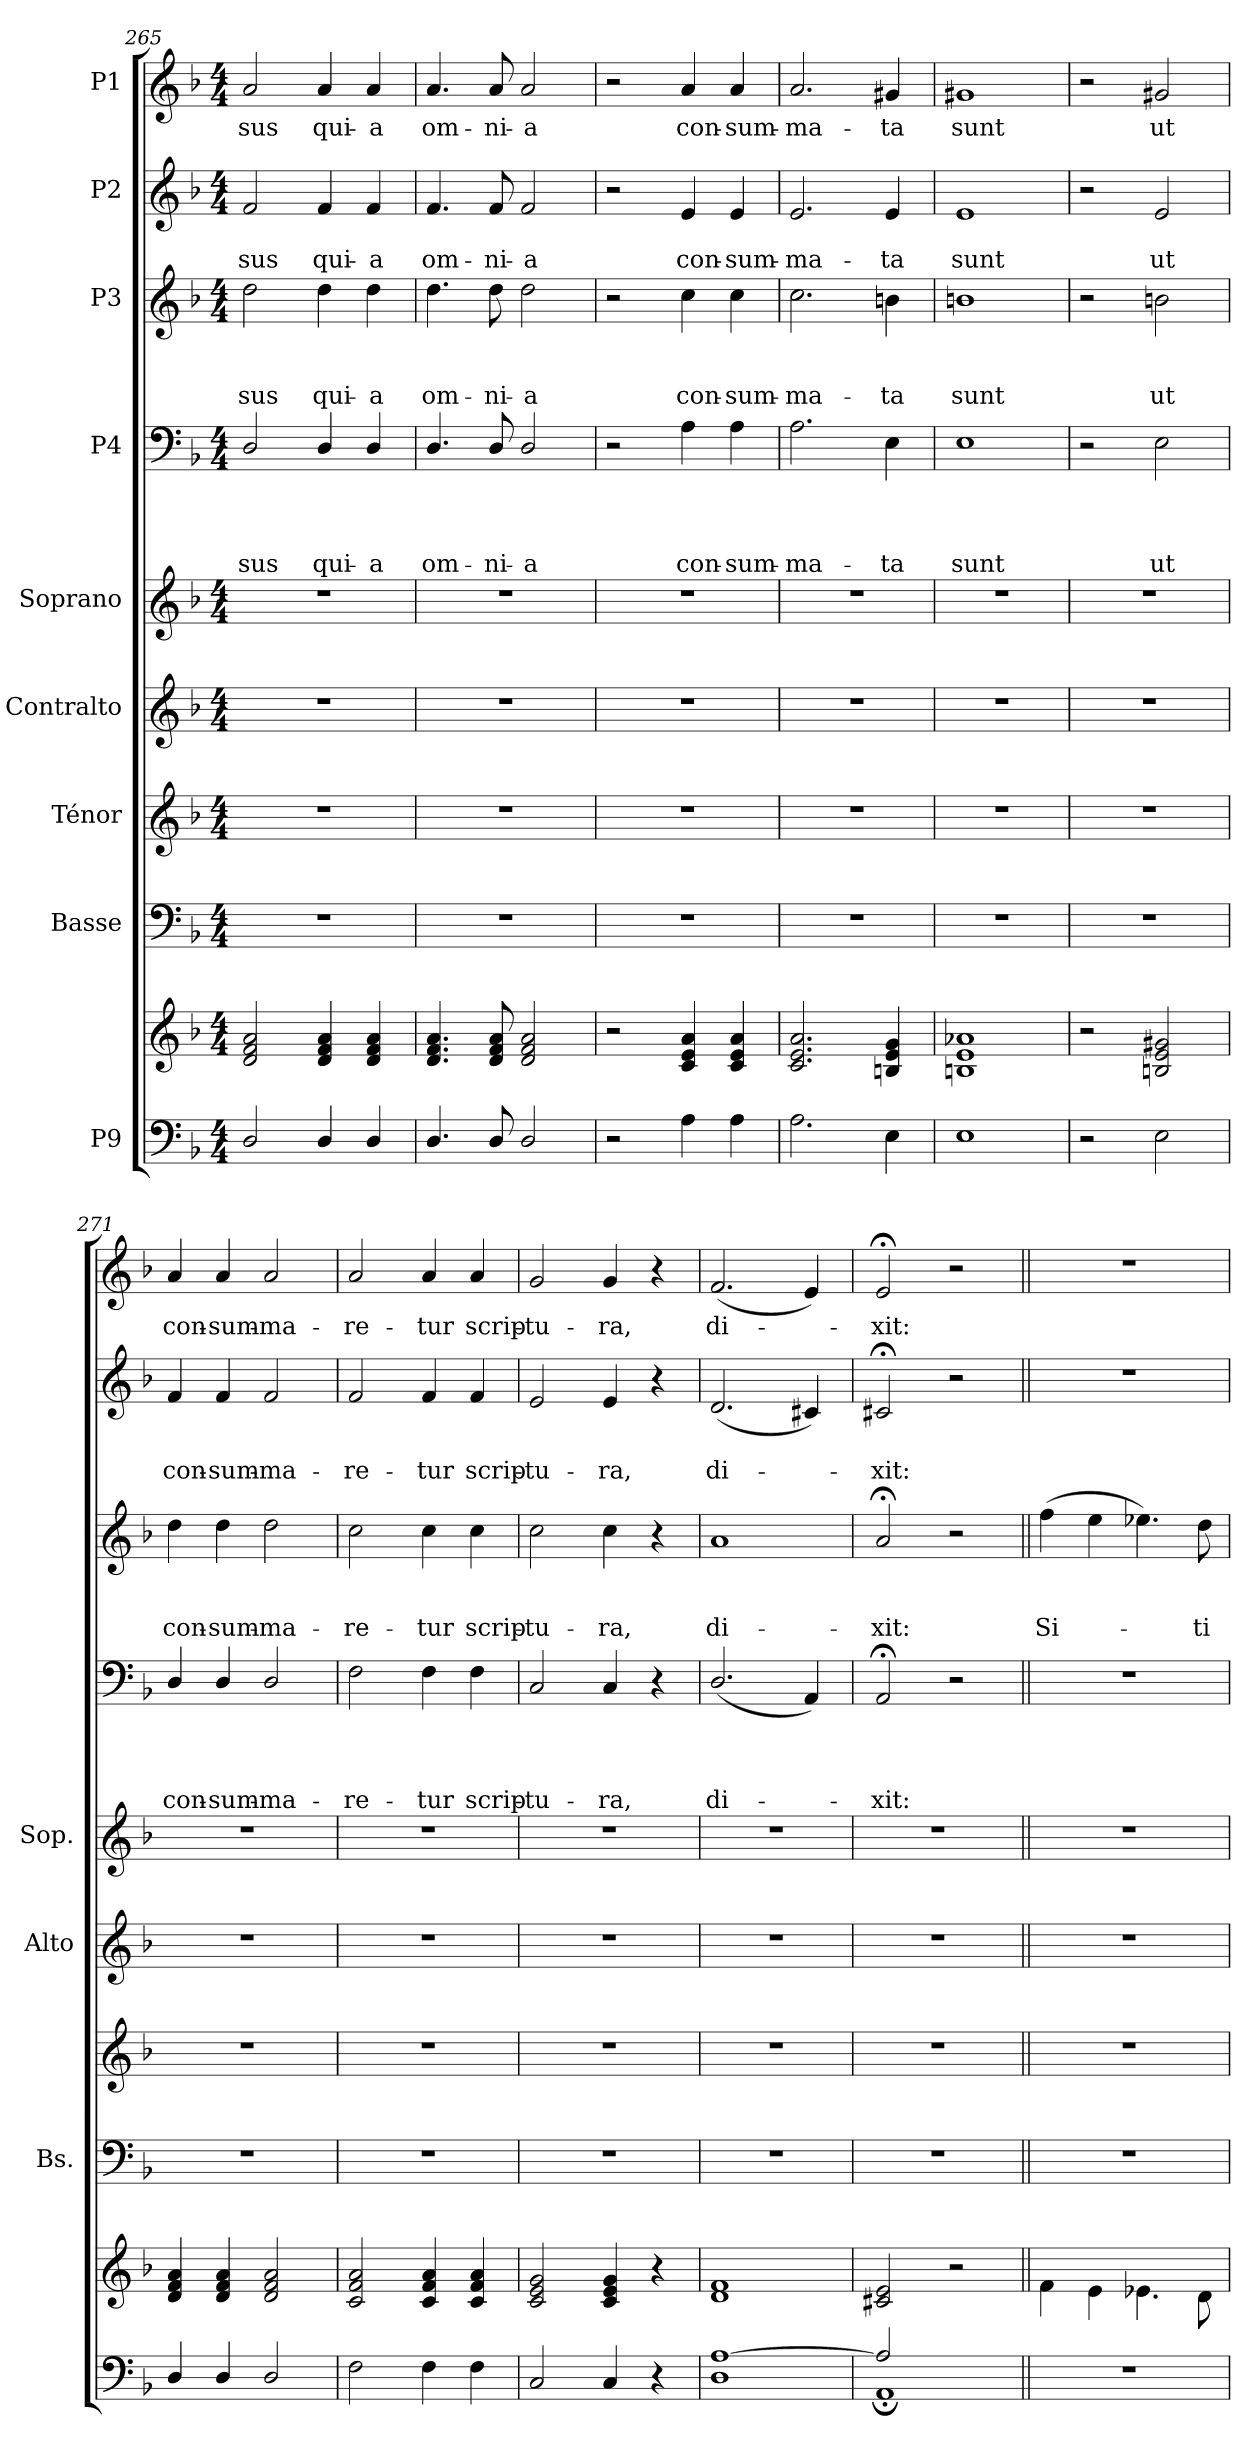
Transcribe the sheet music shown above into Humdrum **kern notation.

**kern	**kern	**kern	**kern	**kern	**kern	**kern	**text	**text	**text	**text	**kern	**text	**text	**text	**kern	**text	**text	**kern	**text
*part9	*part9	*part8	*part7	*part6	*part5	*part4	*part4	*part4	*part4	*part4	*part3	*part3	*part3	*part3	*part2	*part2	*part2	*part1	*part1
*staff10	*staff9	*staff8	*staff7	*staff6	*staff5	*staff4	*staff4	*staff4	*staff4	*staff4	*staff3	*staff3	*staff3	*staff3	*staff2	*staff2	*staff2	*staff1	*staff1
*I"P9	*	*I"Basse	*I"Ténor	*I"Contralto	*I"Soprano	*I"P4	*	*	*	*	*I"P3	*	*	*	*I"P2	*	*	*I"P1	*
*	*	*I'Bs.	*	*I'Alto	*I'Sop.	*	*	*	*	*	*	*	*	*	*	*	*	*	*
*clefF4	*clefG2	*clefF4	*clefG2	*clefG2	*clefG2	*clefF4	*	*	*	*	*clefG2	*	*	*	*clefG2	*	*	*clefG2	*
*	*	*	*ITrd7c12	*	*	*	*	*	*	*	*ITrd7c12	*	*	*	*	*	*	*	*
*k[b-]	*k[b-]	*k[b-]	*k[b-]	*k[b-]	*k[b-]	*k[b-]	*	*	*	*	*k[b-]	*	*	*	*k[b-]	*	*	*k[b-]	*
*F:	*F:	*F:	*F:	*F:	*F:	*F:	*	*	*	*	*F:	*	*	*	*F:	*	*	*F:	*
*M4/4	*M4/4	*M4/4	*M4/4	*M4/4	*M4/4	*M4/4	*	*	*	*	*M4/4	*	*	*	*M4/4	*	*	*M4/4	*
=265	=265	=265	=265	=265	=265	=265	=265	=265	=265	=265	=265	=265	=265	=265	=265	=265	=265	=265	=265
*^	*^	*	*	*	*	*	*	*	*	*	*	*	*	*	*	*	*	*	*
*	*^	*	*^	*	*	*	*	*	*	*	*	*	*	*	*	*	*	*	*	*	*
!	!	!	!	!	!	!	!	!	!	!	!	!	!	!LO:LY:b	!	!	!	!LO:LY:b	!	!	!LO:LY:b	!	!LO:LY:b
2D/	1ryy	1ryy	1ryy	1ryy	2d/ 2f/ 2a/	1r	1r	1r	1r	2D/	.	.	.	sus	2d\	.	.	-sus	2f/	.	-sus	2a/	-sus
!	!	!	!	!	!	!	!	!	!	!	!	!	!	!LO:LY:b	!	!	!	!LO:LY:b	!	!	!LO:LY:b	!	!LO:LY:b
4D/	.	.	.	.	4d/ 4f/ 4a/	.	.	.	.	4D/	.	.	.	qui-	4d\	.	.	qui-	4f/	.	qui-	4a/	qui-
!	!	!	!	!	!	!	!	!	!	!	!	!	!	!LO:LY:b	!	!	!	!LO:LY:b	!	!	!LO:LY:b	!	!LO:LY:b
4D/	.	.	.	.	4d/ 4f/ 4a/	.	.	.	.	4D/	.	.	.	-a	4d\	.	.	-a	4f/	.	-a	4a/	-a
!!LO:PB:g=z
=266	=266	=266	=266	=266	=266	=266	=266	=266	=266	=266	=266	=266	=266	=266	=266	=266	=266	=266	=266	=266	=266	=266	=266
!	!	!	!	!	!	!	!	!	!	!	!	!	!	!LO:LY:b	!	!	!	!LO:LY:b	!	!	!LO:LY:b	!	!LO:LY:b
4.D/	1ryy	1ryy	1ryy	1ryy	4.d/ 4.f/ 4.a/	1r	1r	1r	1r	4.D/	.	.	.	om-	4.d\	.	.	om-	4.f/	.	om-	4.a/	om-
!	!	!	!	!	!	!	!	!	!	!	!	!	!	!LO:LY:b	!	!	!	!LO:LY:b	!	!	!LO:LY:b	!	!LO:LY:b
8D/	.	.	.	.	8d/ 8f/ 8a/	.	.	.	.	8D/	.	.	.	-ni-	8d\	.	.	-ni-	8f/	.	-ni-	8a/	-ni-
!	!	!	!	!	!	!	!	!	!	!	!	!	!	!LO:LY:b	!	!	!	!LO:LY:b	!	!	!LO:LY:b	!	!LO:LY:b
2D/	.	.	.	.	2d/ 2f/ 2a/	.	.	.	.	2D/	.	.	.	-a	2d\	.	.	-a	2f/	.	-a	2a/	-a
=267	=267	=267	=267	=267	=267	=267	=267	=267	=267	=267	=267	=267	=267	=267	=267	=267	=267	=267	=267	=267	=267	=267	=267
2r	1ryy	1ryy	1ryy	1ryy	2r	1r	1r	1r	1r	2r	.	.	.	.	2r	.	.	.	2r	.	.	2r	.
!	!	!	!	!	!	!	!	!	!	!	!	!	!	!LO:LY:b	!	!	!	!LO:LY:b	!	!	!LO:LY:b	!	!LO:LY:b
4A\	.	.	.	.	4c/ 4e/ 4a/	.	.	.	.	4A\	.	.	.	con-	4c\	.	.	con-	4e/	.	con-	4a/	con-
!	!	!	!	!	!	!	!	!	!	!	!	!	!	!LO:LY:b	!	!	!	!LO:LY:b	!	!	!LO:LY:b	!	!LO:LY:b
4A\	.	.	.	.	4c/ 4e/ 4a/	.	.	.	.	4A\	.	.	.	-sum-	4c\	.	.	-sum-	4e/	.	-sum-	4a/	-sum-
=268	=268	=268	=268	=268	=268	=268	=268	=268	=268	=268	=268	=268	=268	=268	=268	=268	=268	=268	=268	=268	=268	=268	=268
!	!	!	!	!	!	!	!	!	!	!	!	!	!	!LO:LY:b	!	!	!	!LO:LY:b	!	!	!LO:LY:b	!	!LO:LY:b
2.A\	1ryy	1ryy	1ryy	1ryy	2.c/ 2.e/ 2.a/	1r	1r	1r	1r	2.A\	.	.	.	-ma-	2.c\	.	.	-ma-	2.e/	.	-ma-	2.a/	-ma-
!	!	!	!	!	!	!	!	!	!	!	!	!	!	!LO:LY:b	!	!	!	!LO:LY:b	!	!	!LO:LY:b	!	!LO:LY:b
4E\	.	.	.	.	4Bn/ 4e/ 4g/	.	.	.	.	4E\	.	.	.	-ta	4Bn\	.	.	-ta	4e/	.	-ta	4g#X/	-ta
=269	=269	=269	=269	=269	=269	=269	=269	=269	=269	=269	=269	=269	=269	=269	=269	=269	=269	=269	=269	=269	=269	=269	=269
!	!	!	!	!	!	!	!	!	!	!	!	!	!	!LO:LY:b	!	!	!	!LO:LY:b	!	!	!LO:LY:b	!	!LO:LY:b
1E	1ryy	1ryy	1ryy	1ryy	1Bn 1e 1a-X	1r	1r	1r	1r	1E	.	.	.	sunt	1Bn	.	.	sunt	1e	.	sunt	1g#X	sunt
=270	=270	=270	=270	=270	=270	=270	=270	=270	=270	=270	=270	=270	=270	=270	=270	=270	=270	=270	=270	=270	=270	=270	=270
2r	1ryy	1ryy	1ryy	1ryy	2r	1r	1r	1r	1r	2r	.	.	.	.	2r	.	.	.	2r	.	.	2r	.
!	!	!	!	!	!	!	!	!	!	!	!	!	!	!LO:LY:b	!	!	!	!LO:LY:b	!	!	!LO:LY:b	!	!LO:LY:b
2E\	.	.	.	.	2Bn/ 2e/ 2g#X/	.	.	.	.	2E\	.	.	.	ut	2Bn\	.	.	ut	2e/	.	ut	2g#X/	ut
=271	=271	=271	=271	=271	=271	=271	=271	=271	=271	=271	=271	=271	=271	=271	=271	=271	=271	=271	=271	=271	=271	=271	=271
!	!	!	!	!	!	!	!	!	!	!	!	!	!	!LO:LY:b	!	!	!	!LO:LY:b	!	!	!LO:LY:b	!	!LO:LY:b
4D/	1ryy	1ryy	1ryy	1ryy	4d/ 4f/ 4a/	1r	1r	1r	1r	4D/	.	.	.	con-	4d\	.	.	con-	4f/	.	con-	4a/	con-
!	!	!	!	!	!	!	!	!	!	!	!	!	!	!LO:LY:b	!	!	!	!LO:LY:b	!	!	!LO:LY:b	!	!LO:LY:b
4D/	.	.	.	.	4d/ 4f/ 4a/	.	.	.	.	4D/	.	.	.	-sum-	4d\	.	.	-sum-	4f/	.	-sum-	4a/	-sum-
!	!	!	!	!	!	!	!	!	!	!	!	!	!	!LO:LY:b	!	!	!	!LO:LY:b	!	!	!LO:LY:b	!	!LO:LY:b
2D/	.	.	.	.	2d/ 2f/ 2a/	.	.	.	.	2D/	.	.	.	-ma-	2d\	.	.	-ma-	2f/	.	-ma-	2a/	-ma-
=272	=272	=272	=272	=272	=272	=272	=272	=272	=272	=272	=272	=272	=272	=272	=272	=272	=272	=272	=272	=272	=272	=272	=272
!	!	!	!	!	!	!	!	!	!	!	!	!	!	!LO:LY:b	!	!	!	!LO:LY:b	!	!	!LO:LY:b	!	!LO:LY:b
2F\	1ryy	1ryy	1ryy	1ryy	2c/ 2f/ 2a/	1r	1r	1r	1r	2F\	.	.	.	-re-	2c\	.	.	-re-	2f/	.	-re-	2a/	-re-
!	!	!	!	!	!	!	!	!	!	!	!	!	!	!LO:LY:b	!	!	!	!LO:LY:b	!	!	!LO:LY:b	!	!LO:LY:b
4F\	.	.	.	.	4c/ 4f/ 4a/	.	.	.	.	4F\	.	.	.	-tur	4c\	.	.	-tur	4f/	.	-tur	4a/	-tur
!	!	!	!	!	!	!	!	!	!	!	!	!	!	!LO:LY:b	!	!	!	!LO:LY:b	!	!	!LO:LY:b	!	!LO:LY:b
4F\	.	.	.	.	4c/ 4f/ 4a/	.	.	.	.	4F\	.	.	.	scrip-	4c\	.	.	scrip-	4f/	.	scrip-	4a/	scrip-
=273	=273	=273	=273	=273	=273	=273	=273	=273	=273	=273	=273	=273	=273	=273	=273	=273	=273	=273	=273	=273	=273	=273	=273
!	!	!	!	!	!	!	!	!	!	!	!	!	!	!LO:LY:b	!	!	!	!LO:LY:b	!	!	!LO:LY:b	!	!LO:LY:b
2C/	1ryy	1ryy	1ryy	1ryy	2c/ 2e/ 2g/	1r	1r	1r	1r	2C/	.	.	.	-tu-	2c\	.	.	-tu-	2e/	.	-tu-	2g/	-tu-
!	!	!	!	!	!	!	!	!	!	!	!	!	!	!LO:LY:b	!	!	!	!LO:LY:b	!	!	!LO:LY:b	!	!LO:LY:b
4C/	.	.	.	.	4c/ 4e/ 4g/	.	.	.	.	4C/	.	.	.	-ra,	4c\	.	.	-ra,	4e/	.	-ra,	4g/	-ra,
4r	.	.	.	.	4r	.	.	.	.	4r	.	.	.	.	4r	.	.	.	4r	.	.	4r	.
!!LO:PB:g=z
=274	=274	=274	=274	=274	=274	=274	=274	=274	=274	=274	=274	=274	=274	=274	=274	=274	=274	=274	=274	=274	=274	=274	=274
!	!	!	!	!	!	!	!	!	!	!	!	!	!	!LO:LY:b	!	!	!	!LO:LY:b	!	!	!LO:LY:b	!	!LO:LY:b
1D [>1A	1ryy	1ryy	1ryy	1ryy	1d 1f	1r	1r	1r	1r	(<2.D/	.	.	.	di-	1A	.	.	di-	(<2.d/	.	di-	(<2.f/	di-
.	.	.	.	.	.	.	.	.	.	4AA/)	.	.	.	.	.	.	.	.	4c#X/)	.	.	4e/)	.
=275	=275	=275	=275	=275	=275	=275	=275	=275	=275	=275	=275	=275	=275	=275	=275	=275	=275	=275	=275	=275	=275	=275	=275
!	!	!	!	!	!	!	!	!	!	!	!	!	!	!LO:LY:b	!	!	!	!LO:LY:b	!	!	!LO:LY:b	!	!LO:LY:b
2A/]	1AA;	1ryy	1ryy	1ryy	2c#X/ 2e/	1r	1r	1r	1r	2AA;</	.	.	.	-xit:	2A;</	.	.	-xit:	2c#X;</	.	-xit:	2e;</	-xit:
2ryy	.	.	.	.	2r	.	.	.	.	2r	.	.	.	.	2r	.	.	.	2r	.	.	2r	.
=276||	=276||	=276||	=276||	=276||	=276||	=276||	=276||	=276||	=276||	=276||	=276||	=276||	=276||	=276||	=276||	=276||	=276||	=276||	=276||	=276||	=276||	=276||	=276||
!	!	!	!	!	!	!	!	!	!	!	!	!	!	!	!	!	!	!LO:LY:b	!	!	!	!	!
1r	1ryy	1ryy	1ryy	1ryy	4f\	1r	1r	1r	1r	1r	.	.	.	.	(>4f\	.	.	Si-	1r	.	.	1r	.
.	.	.	.	.	4e\	.	.	.	.	.	.	.	.	.	4e\	.	.	.	.	.	.	.	.
.	.	.	.	.	4.e-X\	.	.	.	.	.	.	.	.	.	4.e-X\)	.	.	.	.	.	.	.	.
!	!	!	!	!	!	!	!	!	!	!	!	!	!	!	!	!	!	!LO:LY:b	!	!	!	!	!
.	.	.	.	.	8d\	.	.	.	.	.	.	.	.	.	8d\	.	.	-ti-	.	.	.	.	.
*v	*v	*v	*	*	*	*	*	*	*	*	*	*	*	*	*	*	*	*	*	*	*	*	*
*	*v	*v	*v	*	*	*	*	*	*	*	*	*	*	*	*	*	*	*	*	*	*
=	=	=	=	=	=	=	=	=	=	=	=	=	=	=	=	=	=	=	=
*-	*-	*-	*-	*-	*-	*-	*-	*-	*-	*-	*-	*-	*-	*-	*-	*-	*-	*-	*-
